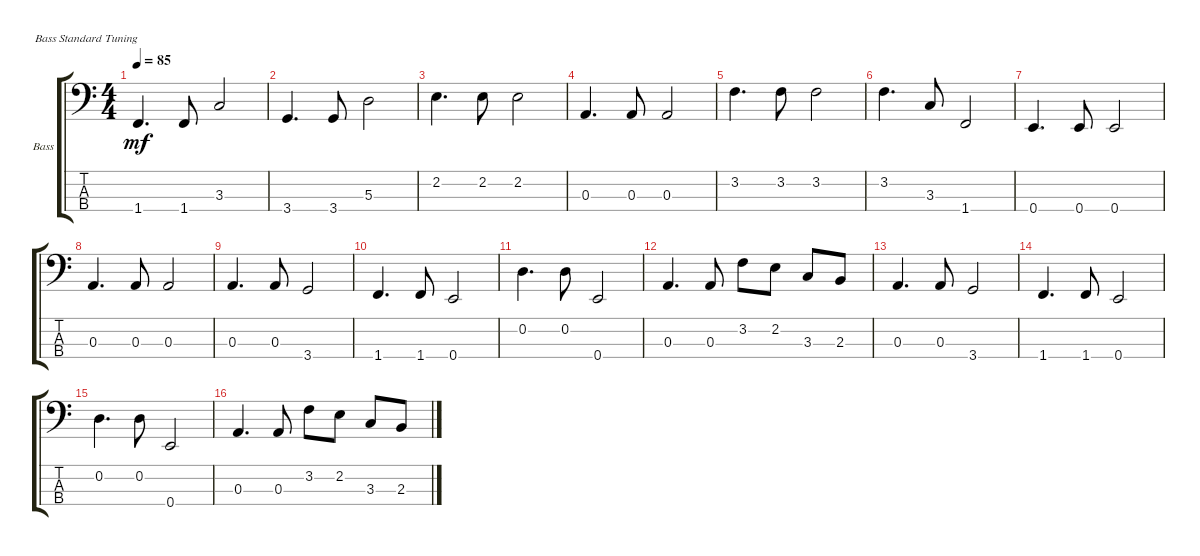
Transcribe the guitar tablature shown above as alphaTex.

\defaultSystemsLayout 4
\bracketExtendMode groupsimilarinstruments
\firstSystemTrackNameOrientation horizontal
\otherSystemsTrackNameOrientation horizontal
\track ("Bass-Guitar" "Bass") {instrument electricbasspick}
\staff {score tabs}
\tuning (G2 D2 A1 E1)
\ts (4 4)
\tempo 85
\clef f4
\ks c
1.4.4{d dy mf} 1.4.8 3.3.2 |
3.4.4{d} 3.4.8 5.3.2 |
2.2.4{d} 2.2.8 2.2.2 |
0.3.4{d} 0.3.8 0.3.2 |
3.2.4{d} 3.2.8 3.2.2 |
3.2.4{d} 3.3.8 1.4.2 |
0.4.4{d} 0.4.8 0.4.2 |
0.3.4{d} 0.3.8 0.3.2 |
0.3.4{d} 0.3.8 3.4.2 |
1.4.4{d} 1.4.8 0.4.2 |
0.2.4{d} 0.2.8 0.4.2 |
0.3.4{d} 0.3.8 3.2.8 2.2.8 3.3.8 2.3.8 |
0.3.4{d} 0.3.8 3.4.2 |
1.4.4{d} 1.4.8 0.4.2 |
0.2.4{d} 0.2.8 0.4.2 |
0.3.4{d} 0.3.8 3.2.8 2.2.8 3.3.8 2.3.8
